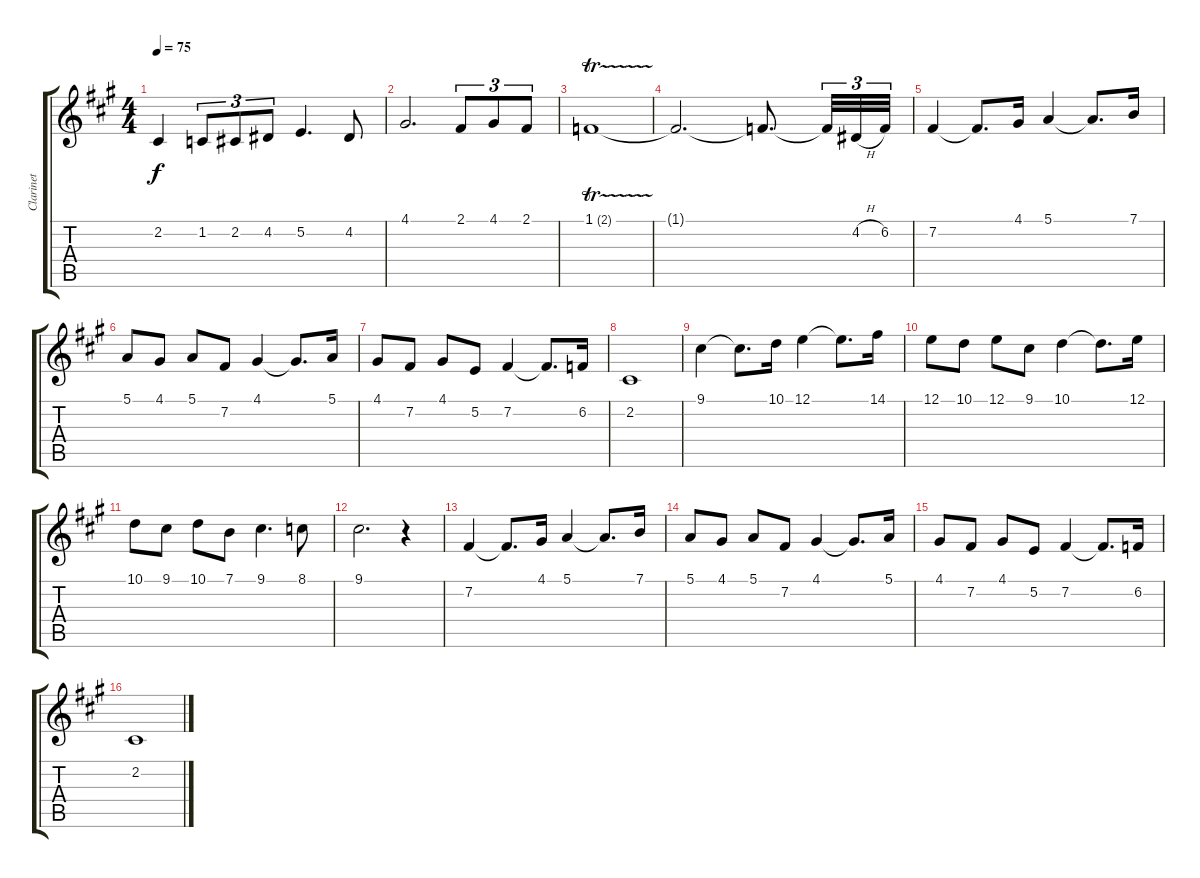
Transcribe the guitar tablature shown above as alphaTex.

\track ("Clarinet" "Clarinet") {instrument clarinet}
\staff {score tabs}
\tuning (E4 B3 G3 D3 A2 E2) {hide}
\ts (4 4)
\tempo 75
\clef g2
\ks f#minor
2.2.4{dy f} 1.2.8{tu (3 2)} 2.2.8{tu (3 2)} 4.2.8{tu (3 2)} 5.2.4{d} 4.2.8 |
4.1.2{d} 2.1.8{tu (3 2)} 4.1.8{tu (3 2)} 2.1.8{tu (3 2)} |
1.1{tr (2 32)}.1 |
1.1{t}.2{d} 1.1{t}.8{d} 1.1{t}.32{tu (3 2)} 4.2{h}.32{tu (3 2)} 6.2.32{tu (3 2)} |
7.2.4 7.2{t}.8{d} 4.1.16 5.1.4 5.1{t}.8{d} 7.1.16 |
5.1.8 4.1.8 5.1.8 7.2.8 4.1.4 4.1{t}.8{d} 5.1.16 |
4.1.8 7.2.8 4.1.8 5.2.8 7.2.4 7.2{t}.8{d} 6.2.16 |
2.2.1 |
9.1.4 9.1{t}.8{d} 10.1.16 12.1.4 12.1{t}.8{d} 14.1.16 |
12.1.8 10.1.8 12.1.8 9.1.8 10.1.4 10.1{t}.8{d} 12.1.16 |
10.1.8 9.1.8 10.1.8 7.1.8 9.1.4{d} 8.1.8 |
9.1.2{d} r.4 |
7.2.4 7.2{t}.8{d} 4.1.16 5.1.4 5.1{t}.8{d} 7.1.16 |
5.1.8 4.1.8 5.1.8 7.2.8 4.1.4 4.1{t}.8{d} 5.1.16 |
4.1.8 7.2.8 4.1.8 5.2.8 7.2.4 7.2{t}.8{d} 6.2.16 |
2.2.1
